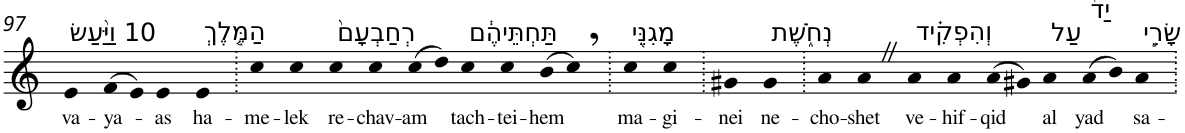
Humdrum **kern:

**kern	**text
*part1	*part1
*staff1	*staff1
*I"Piano	*
*I'Pno	*
!!LO:PB:g=z
*clefG2	*
*k[]	*
=97	=97
!LO:TX:a:t=10 וַיַּ֨עַשׂ	!
!	!LO:LY:b
4e	va-
!	!LO:LY:b
(>8f	-ya-
8e)	.
!	!LO:LY:b
4e	-as
!LO:TX:a:t=הַמֶּ֤לֶךְ	!
!	!LO:LY:b
4e	ha-
=98.	=98.
!	!LO:LY:b
4cc	-me-
!	!LO:LY:b
4cc	-lek
!LO:TX:a:t=רְחַבְעָם֙	!
!	!LO:LY:b
4cc	re-
!	!LO:LY:b
4cc	-chav-
!	!LO:LY:b
(>8cc	-am
8dd)	.
!LO:TX:a:t=תַּחְתֵּיהֶ֔ם	!
!	!LO:LY:b
4cc	tach-
!	!LO:LY:b
4cc	-tei-
!	!LO:LY:b
(>8b	-hem
8cc,)	.
=99.	=99.
!LO:TX:a:t=מָגִנֵּ֖י	!
!	!LO:LY:b
4cc	ma-
!	!LO:LY:b
4cc	-gi-
=100.	=100.
!	!LO:LY:b
4g#X	-nei
!LO:TX:a:t=נְחֹ֑שֶׁת	!
!	!LO:LY:b
4g#	ne-
=101.	=101.
!	!LO:LY:b
4a	-cho-
!	!LO:LY:b
4aZ	-shet
!LO:TX:a:t=וְהִפְקִ֗יד	!
!	!LO:LY:b
4a	ve-
!	!LO:LY:b
4a	-hif-
!	!LO:LY:b
(>8a	-qid
8g#X)	.
!LO:TX:a:t=עַל	!
!	!LO:LY:b
4a	al
!LO:TX:a:t=יַד֙	!
!	!LO:LY:b
(>8a	yad
8b)	.
!LO:TX:a:t=שָׂרֵ֣י	!
!	!LO:LY:b
4a	sa-
=.	=.
*-	*-
